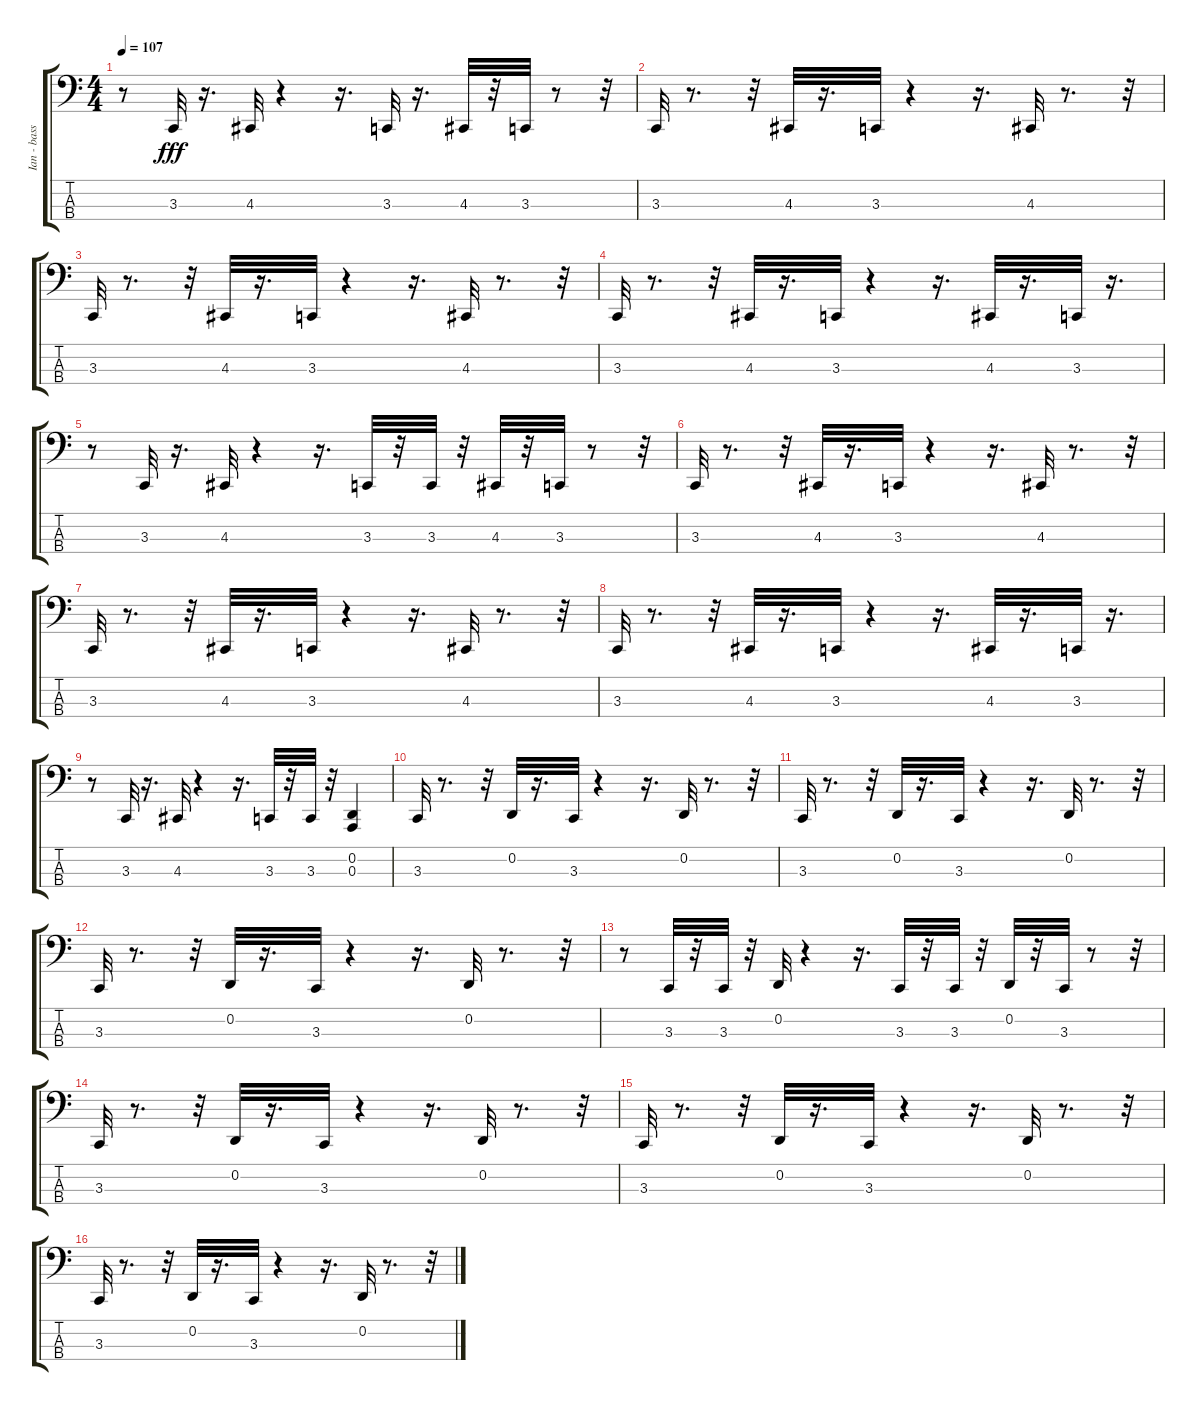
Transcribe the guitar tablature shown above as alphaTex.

\track ("Ian - bass/snare/stick" "Ian - bass") {instrument acousticgrandpiano}
\staff {score tabs}
\tuning (G2 D2 A1 E1) {hide}
\ts (4 4)
\tempo 107
\clef f4
\ks c
r.8{dy fff} 3.3.32 r.16{d} 4.3.32 r.4 r.16{d} 3.3.32 r.16{d} 4.3.32 r.32 3.3.32 r.8 r.32 |
3.3.32 r.8{d} r.32 4.3.32 r.16{d} 3.3.32 r.4 r.16{d} 4.3.32 r.8{d} r.32 |
3.3.32 r.8{d} r.32 4.3.32 r.16{d} 3.3.32 r.4 r.16{d} 4.3.32 r.8{d} r.32 |
3.3.32 r.8{d} r.32 4.3.32 r.16{d} 3.3.32 r.4 r.16{d} 4.3.32 r.16{d} 3.3.32 r.16{d} |
r.8 3.3.32 r.16{d} 4.3.32 r.4 r.16{d} 3.3.32 r.32 3.3.32 r.32 4.3.32 r.32 3.3.32 r.8 r.32 |
3.3.32 r.8{d} r.32 4.3.32 r.16{d} 3.3.32 r.4 r.16{d} 4.3.32 r.8{d} r.32 |
3.3.32 r.8{d} r.32 4.3.32 r.16{d} 3.3.32 r.4 r.16{d} 4.3.32 r.8{d} r.32 |
3.3.32 r.8{d} r.32 4.3.32 r.16{d} 3.3.32 r.4 r.16{d} 4.3.32 r.16{d} 3.3.32 r.16{d} |
r.8 3.3.32 r.16{d} 4.3.32 r.4 r.16{d} 3.3.32 r.32 3.3.32 r.32 (0.2 0.3).4 |
3.3.32 r.8{d} r.32 0.2.32 r.16{d} 3.3.32 r.4 r.16{d} 0.2.32 r.8{d} r.32 |
3.3.32 r.8{d} r.32 0.2.32 r.16{d} 3.3.32 r.4 r.16{d} 0.2.32 r.8{d} r.32 |
3.3.32 r.8{d} r.32 0.2.32 r.16{d} 3.3.32 r.4 r.16{d} 0.2.32 r.8{d} r.32 |
r.8 3.3.32 r.32 3.3.32 r.32 0.2.32 r.4 r.16{d} 3.3.32 r.32 3.3.32 r.32 0.2.32 r.32 3.3.32 r.8 r.32 |
3.3.32 r.8{d} r.32 0.2.32 r.16{d} 3.3.32 r.4 r.16{d} 0.2.32 r.8{d} r.32 |
3.3.32 r.8{d} r.32 0.2.32 r.16{d} 3.3.32 r.4 r.16{d} 0.2.32 r.8{d} r.32 |
3.3.32 r.8{d} r.32 0.2.32 r.16{d} 3.3.32 r.4 r.16{d} 0.2.32 r.8{d} r.32
